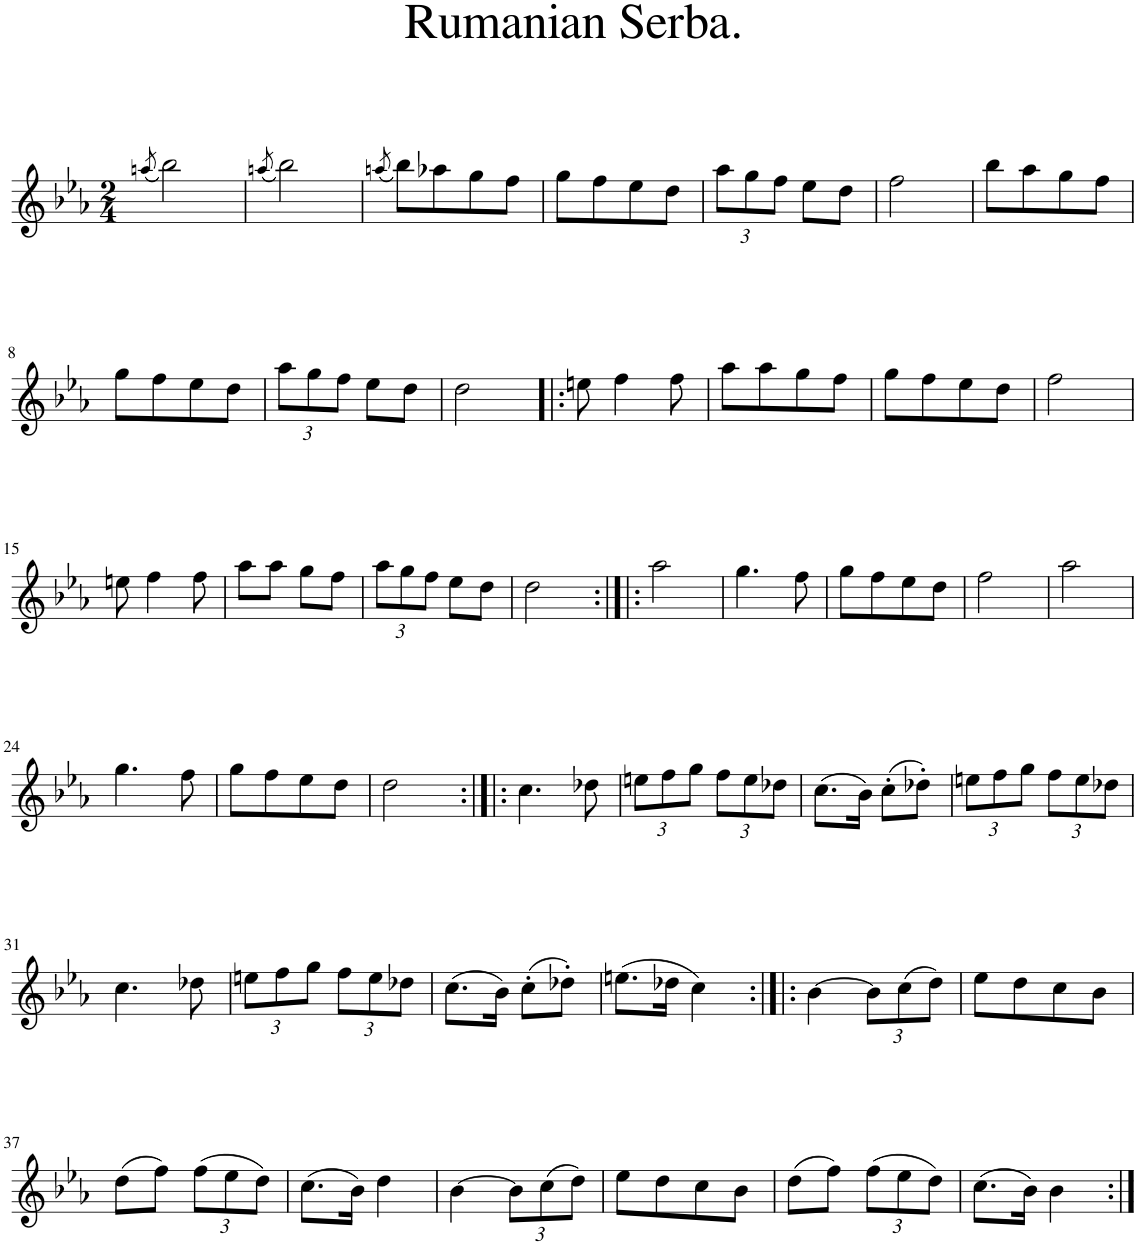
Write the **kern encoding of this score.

**kern
*part1
*staff1
*I"Piano
*I'Pno.
*clefG2
*k[b-e-a-]
*M2/4
=1
(8qaan/
2bb-\)
=2
(8qaan/
2bb-\)
=3
(8qaan/
8bb-\L)
8aa-X\
8gg\
8ff\J
=4
8gg\L
8ff\
8ee-\
8dd\J
=5
*Xbrackettup
12aa-\L
12gg\
12ff\J
8ee-\L
8dd\J
=6
2ff\
=7
8bb-\L
8aa-\
8gg\
8ff\J
!!LO:LB:g=z
=8
8gg\L
8ff\
8ee-\
8dd\J
=9
12aa-\L
12gg\
12ff\J
8ee-\L
8dd\J
=10
2dd\
=11!|:
8een\
4ff\
8ff\
=12
8aa-\L
8aa-\
8gg\
8ff\J
=13
8gg\L
8ff\
8ee-\
8dd\J
=14
2ff\
!!LO:LB:g=z
=15
8een\
4ff\
8ff\
=16
8aa-\L
8aa-\J
8gg\L
8ff\J
=17
12aa-\L
12gg\
12ff\J
8ee-\L
8dd\J
=18
2dd\
=19:|!|:
2aa-\
=20
4.gg\
8ff\
=21
8gg\L
8ff\
8ee-\
8dd\J
=22
2ff\
=23
2aa-\
!!LO:LB:g=z
=24
4.gg\
8ff\
=25
8gg\L
8ff\
8ee-\
8dd\J
=26
2dd\
=27:|!|:
4.cc\
8dd-X\
=28
12een\L
12ff\
12gg\J
12ff\L
12ee\
12dd-X\J
=29
(8.cc\L
16b-\Jk)
(8cc'\L
8dd-X'\J)
=30
12een\L
12ff\
12gg\J
12ff\L
12ee\
12dd-X\J
!!LO:LB:g=z
=31
4.cc\
8dd-X\
=32
12een\L
12ff\
12gg\J
12ff\L
12ee\
12dd-X\J
=33
(8.cc\L
16b-\Jk)
(8cc'\L
8dd-X'\J)
=34
(8.een\L
16dd-X\Jk
4cc\)
=35:|!|:
[4b-\
12b-\L]
(12cc\
12dd\J)
=36
8ee-\L
8dd\
8cc\
8b-\J
!!LO:LB:g=z
=37
(8dd\L
8ff\J)
(12ff\L
12ee-\
12dd\J)
=38
(8.cc\L
16b-\Jk)
4dd\
=39
[4b-\
12b-\L]
(12cc\
12dd\J)
=40
8ee-\L
8dd\
8cc\
8b-\J
=41
(8dd\L
8ff\J)
(12ff\L
12ee-\
12dd\J)
=42
(8.cc\L
16b-\Jk)
4b-\
=:|!
*-
